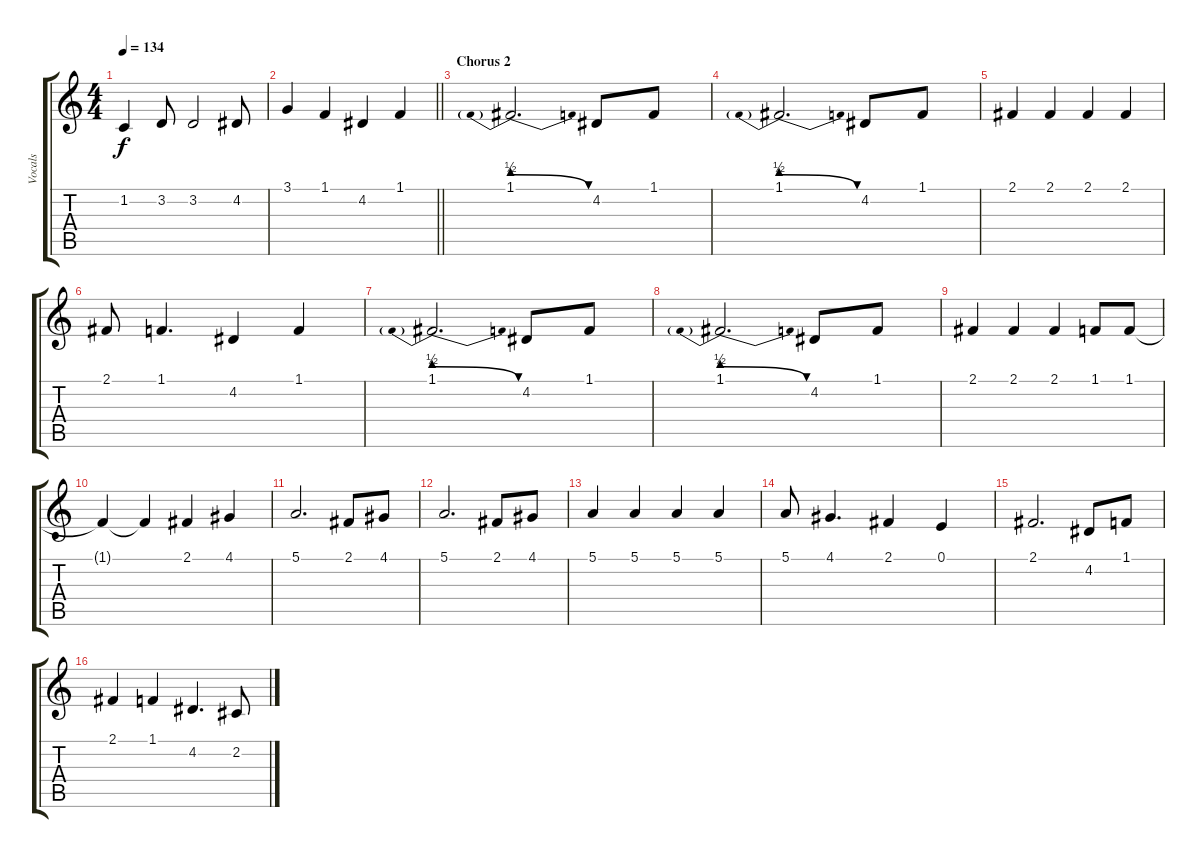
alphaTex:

\track ("Vocals" "Vocals") {instrument flute}
\staff {score tabs}
\tuning (E4 B3 G3 D3 A2 E2) {hide}
\ts (4 4)
\tempo 134
\clef g2
\ks c
1.2.4{dy f} 3.2.8 3.2.2 4.2.8 |
\barLineRight lightlight
3.1.4 1.1.4 4.2.4 1.1.4 |
\section ("" "Chorus 2")
1.1{be (prebendrelease 0 2 60 0)}.2{d} 4.2.8 1.1.8 |
1.1{be (prebendrelease 0 2 60 0)}.2{d} 4.2.8 1.1.8 |
2.1.4 2.1.4 2.1.4 2.1.4 |
2.1.8 1.1.4{d} 4.2.4 1.1.4 |
1.1{be (prebendrelease 0 2 60 0)}.2{d} 4.2.8 1.1.8 |
1.1{be (prebendrelease 0 2 60 0)}.2{d} 4.2.8 1.1.8 |
2.1.4 2.1.4 2.1.4 1.1.8 1.1.8 |
1.1{t}.4 1.1{t}.4 2.1.4 4.1.4 |
5.1.2{d} 2.1.8 4.1.8 |
5.1.2{d} 2.1.8 4.1.8 |
5.1.4 5.1.4 5.1.4 5.1.4 |
5.1.8 4.1.4{d} 2.1.4 0.1.4 |
2.1.2{d} 4.2.8 1.1.8 |
2.1.4 1.1.4 4.2.4{d} 2.2.8
